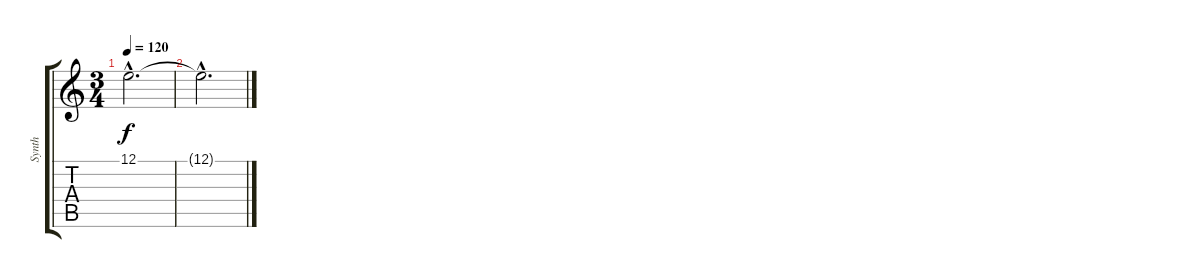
\track ("Synth" "Synth") {instrument musicbox}
\staff {score tabs}
\tuning (E4 B3 G3 D3 A2 E2) {hide}
\ts (3 4)
\tempo 120
\clef g2
\ks c
12.1{hac t}.2{d dy f volume 0} |
12.1{hac t}.2{d}
